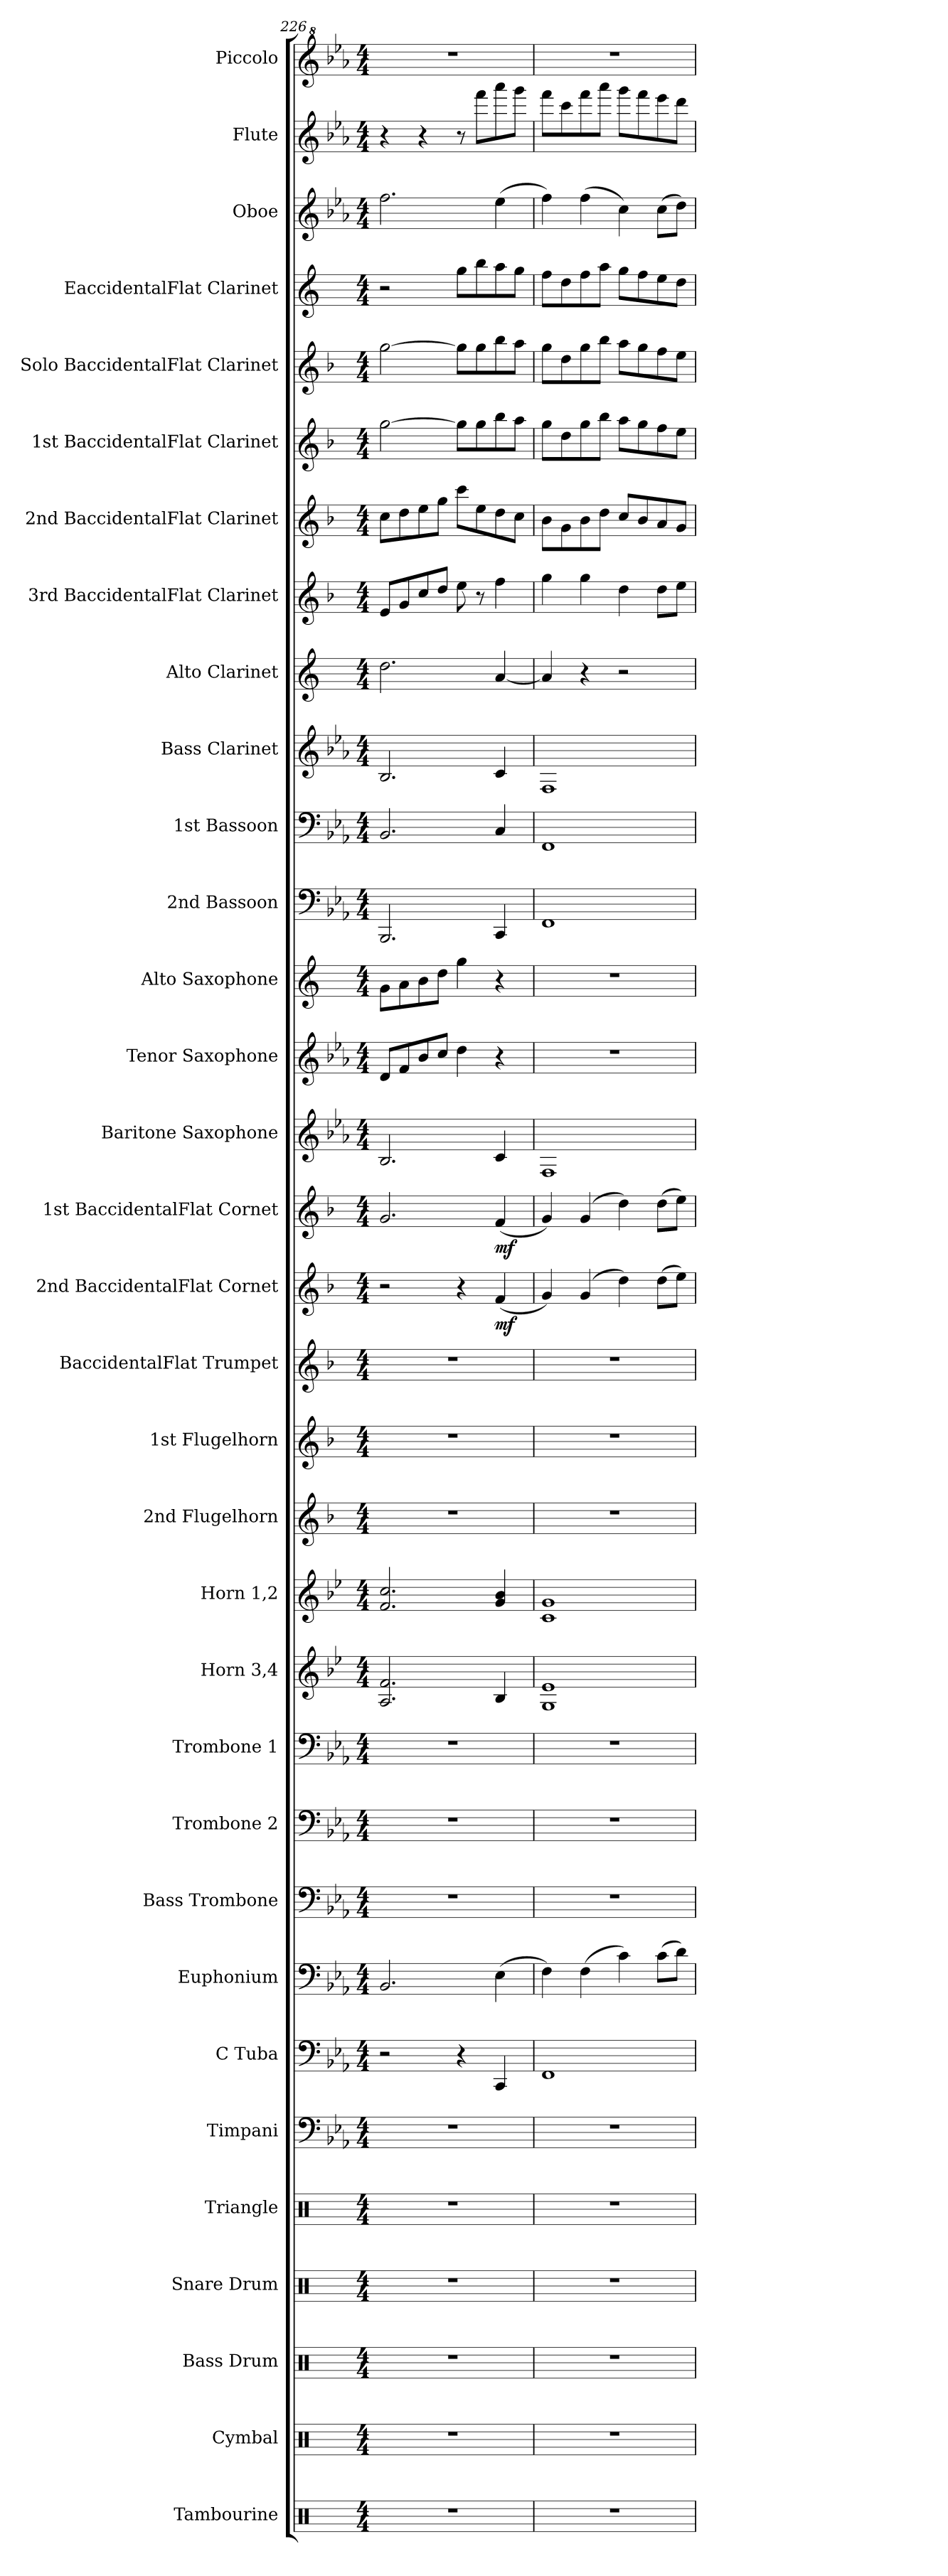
**kern	**kern	**kern	**kern	**kern	**kern	**kern	**kern	**kern	**kern	**kern	**kern	**kern	**kern	**kern	**kern	**kern	**dynam	**kern	**dynam	**kern	**kern	**kern	**kern	**kern	**kern	**kern	**kern	**kern	**kern	**kern	**kern	**kern	**kern	**kern
*part33	*part32	*part31	*part30	*part29	*part28	*part27	*part26	*part25	*part24	*part23	*part22	*part21	*part20	*part19	*part18	*part17	*part17	*part16	*part16	*part15	*part14	*part13	*part12	*part11	*part10	*part9	*part8	*part7	*part6	*part5	*part4	*part3	*part2	*part1
*staff33	*staff32	*staff31	*staff30	*staff29	*staff28	*staff27	*staff26	*staff25	*staff24	*staff23	*staff22	*staff21	*staff20	*staff19	*staff18	*staff17	*staff17	*staff16	*staff16	*staff15	*staff14	*staff13	*staff12	*staff11	*staff10	*staff9	*staff8	*staff7	*staff6	*staff5	*staff4	*staff3	*staff2	*staff1
*I"Tambourine	*I"Cymbal	*I"Bass Drum	*I"Snare Drum	*I"Triangle	*I"Timpani	*I"C Tuba	*I"Euphonium	*I"Bass Trombone	*I"Trombone 2	*I"Trombone 1	*I"Horn 3,4	*I"Horn 1,2	*I"2nd Flugelhorn	*I"1st Flugelhorn	*I"BaccidentalFlat Trumpet	*I"2nd BaccidentalFlat Cornet	*	*I"1st BaccidentalFlat Cornet	*	*I"Baritone Saxophone	*I"Tenor Saxophone	*I"Alto Saxophone	*I"2nd Bassoon	*I"1st Bassoon	*I"Bass Clarinet	*I"Alto Clarinet	*I"3rd BaccidentalFlat Clarinet	*I"2nd BaccidentalFlat Clarinet	*I"1st BaccidentalFlat Clarinet	*I"Solo BaccidentalFlat Clarinet	*I"EaccidentalFlat Clarinet	*I"Oboe	*I"Flute	*I"Piccolo
*I'Tamb.	*I'Cym.	*I'B. Dr.	*I'Sn. Dr.	*I'Trgl.	*I'Timp.	*I'C Tu.	*I'Eu.	*I'B. Trb.	*I'Trb. 2	*I'Trb. 1	*I'Hn. 3,4	*I'Hn. 1,2	*I'2nd Flghn.	*I'1st Flghn.	*I'BaccidentalFlat Tpt.	*I'2nd BaccidentalFlat Cnt.	*	*I'1st BaccidentalFlat Cnt.	*	*I'Bar. Sax.	*I'T. Sax.	*I'A. Sax.	*I'2nd Bsn.	*I'1st Bsn.	*I'B. Cl.	*I'A. Cl.	*I'3rd BaccidentalFlat Cl.	*I'2nd BaccidentalFlat Cl.	*I'1st BaccidentalFlat Cl.	*I'Solo BaccidentalFlat Cl.	*I'EaccidentalFlat Cl.	*I'Ob.	*I'Fl.	*I'Picc.
*clefX	*clefX	*clefX	*clefX	*clefX	*clefF4	*clefF4	*clefF4	*clefF4	*clefF4	*clefF4	*clefG2	*clefG2	*clefG2	*clefG2	*clefG2	*clefG2	*	*clefG2	*	*clefG2	*clefG2	*clefG2	*clefF4	*clefF4	*clefG2	*clefG2	*clefG2	*clefG2	*clefG2	*clefG2	*clefG2	*clefG2	*clefG2	*clefG^2
*	*	*	*	*	*	*	*	*	*	*	*ITrd4c7	*ITrd4c7	*ITrd1c2	*ITrd1c2	*ITrd1c2	*ITrd1c2	*	*ITrd1c2	*	*ITrd12c21	*ITrd8c14	*ITrd5c9	*	*	*ITrd8c14	*ITrd5c9	*ITrd1c2	*ITrd1c2	*ITrd1c2	*ITrd1c2	*ITrd-2c-3	*	*	*ITrd-7c-12
*k[]	*k[]	*k[]	*k[]	*k[]	*k[b-e-a-]	*k[b-e-a-]	*k[b-e-a-]	*k[b-e-a-]	*k[b-e-a-]	*k[b-e-a-]	*k[b-e-a-]	*k[b-e-a-]	*k[b-e-a-]	*k[b-e-a-]	*k[b-e-a-]	*k[b-e-a-]	*	*k[b-e-a-]	*	*k[b-e-a-]	*k[b-e-a-]	*k[b-e-a-]	*k[b-e-a-]	*k[b-e-a-]	*k[b-e-a-]	*k[b-e-a-]	*k[b-e-a-]	*k[b-e-a-]	*k[b-e-a-]	*k[b-e-a-]	*k[b-e-a-]	*k[b-e-a-]	*k[b-e-a-]	*k[b-e-a-]
*M4/4	*M4/4	*M4/4	*M4/4	*M4/4	*M4/4	*M4/4	*M4/4	*M4/4	*M4/4	*M4/4	*M4/4	*M4/4	*M4/4	*M4/4	*M4/4	*M4/4	*	*M4/4	*	*M4/4	*M4/4	*M4/4	*M4/4	*M4/4	*M4/4	*M4/4	*M4/4	*M4/4	*M4/4	*M4/4	*M4/4	*M4/4	*M4/4	*M4/4
=226	=226	=226	=226	=226	=226	=226	=226	=226	=226	=226	=226	=226	=226	=226	=226	=226	=226	=226	=226	=226	=226	=226	=226	=226	=226	=226	=226	=226	=226	=226	=226	=226	=226	=226
1r	1r	1r	1r	1r	1r	2r	2.BB-/	1r	1r	1r	2.D/ 2.B-/	2.B-/ 2.f/	1r	1r	1r	2r	.	2.f/	.	2.BB-/	8D/L	8B-\L	2.BBB-/	2.BB-/	2.BB-/	2.f\	8d/L	8b-\L	[2ff\	[2ff\	2r	2.ff\	4r	1r
.	.	.	.	.	.	.	.	.	.	.	.	.	.	.	.	.	.	.	.	.	8F/	8c\	.	.	.	.	8f/	8cc\	.	.	.	.	.	.
.	.	.	.	.	.	.	.	.	.	.	.	.	.	.	.	.	.	.	.	.	8B-/	8d\	.	.	.	.	8b-/	8dd\	.	.	.	.	4r	.
.	.	.	.	.	.	.	.	.	.	.	.	.	.	.	.	.	.	.	.	.	8c/J	8f\J	.	.	.	.	8cc/J	8ff\J	.	.	.	.	.	.
.	.	.	.	.	.	4r	.	.	.	.	.	.	.	.	.	4r	.	.	.	.	4d\	4b-\	.	.	.	.	8dd\	8bb-\L	8ff\L]	8ff\L]	8bb-\L	.	8r	.
.	.	.	.	.	.	.	.	.	.	.	.	.	.	.	.	.	.	.	.	.	.	.	.	.	.	.	8r	8dd\	8ff\	8ff\	8ddd\	.	8fff\L	.
!	!	!	!	!	!	!	!	!	!	!	!	!	!	!	!	!	!LO:DY:b	!	!LO:DY:b	!	!	!	!	!	!	!	!	!	!	!	!	!	!	!
.	.	.	.	.	.	4CC/	(4E-\	.	.	.	4E-/	4c/ 4e-/	.	.	.	(4e-/	mf	(4e-/	mf	4C/	4r	4r	4CC/	4C/	4C/	[4c/	4ee-\	8cc\	8aa-\	8aa-\	8ccc\	(4ee-\	8aaa-\	.
.	.	.	.	.	.	.	.	.	.	.	.	.	.	.	.	.	.	.	.	.	.	.	.	.	.	.	.	8b-\J	8gg\J	8gg\J	8bb-\J	.	8ggg\J	.
=227	=227	=227	=227	=227	=227	=227	=227	=227	=227	=227	=227	=227	=227	=227	=227	=227	=227	=227	=227	=227	=227	=227	=227	=227	=227	=227	=227	=227	=227	=227	=227	=227	=227	=227
1r	1r	1r	1r	1r	1r	1FF	4F\)	1r	1r	1r	1C 1A-	1F 1c	1r	1r	1r	4f/)	.	4f/)	.	1FF	1r	1r	1FF	1FF	1FF	4c/]	4ff\	8a-\L	8ff\L	8ff\L	8aa-\L	4ff\)	8fff\L	1r
.	.	.	.	.	.	.	.	.	.	.	.	.	.	.	.	.	.	.	.	.	.	.	.	.	.	.	.	8f\	8cc\	8cc\	8ff\	.	8ccc\	.
.	.	.	.	.	.	.	(4F\	.	.	.	.	.	.	.	.	(4f/	.	(4f/	.	.	.	.	.	.	.	4r	4ff\	8a-\	8ff\	8ff\	8aa-\	(4ff\	8fff\	.
.	.	.	.	.	.	.	.	.	.	.	.	.	.	.	.	.	.	.	.	.	.	.	.	.	.	.	.	8cc\J	8aa-\J	8aa-\J	8ccc\J	.	8aaa-\J	.
.	.	.	.	.	.	.	4c\)	.	.	.	.	.	.	.	.	4cc\)	.	4cc\)	.	.	.	.	.	.	.	2r	4cc\	8b-/L	8gg\L	8gg\L	8bb-\L	4cc\)	8ggg\L	.
.	.	.	.	.	.	.	.	.	.	.	.	.	.	.	.	.	.	.	.	.	.	.	.	.	.	.	.	8a-/	8ff\	8ff\	8aa-\	.	8fff\	.
.	.	.	.	.	.	.	(8c\L	.	.	.	.	.	.	.	.	(8cc\L	.	(8cc\L	.	.	.	.	.	.	.	.	8cc\L	8g/	8ee-\	8ee-\	8gg\	(8cc\L	8eee-\	.
.	.	.	.	.	.	.	8d\J)	.	.	.	.	.	.	.	.	8dd\J)	.	8dd\J)	.	.	.	.	.	.	.	.	8dd\J	8f/J	8dd\J	8dd\J	8ff\J	8dd\J)	8ddd\J	.
=	=	=	=	=	=	=	=	=	=	=	=	=	=	=	=	=	=	=	=	=	=	=	=	=	=	=	=	=	=	=	=	=	=	=
*-	*-	*-	*-	*-	*-	*-	*-	*-	*-	*-	*-	*-	*-	*-	*-	*-	*-	*-	*-	*-	*-	*-	*-	*-	*-	*-	*-	*-	*-	*-	*-	*-	*-	*-
